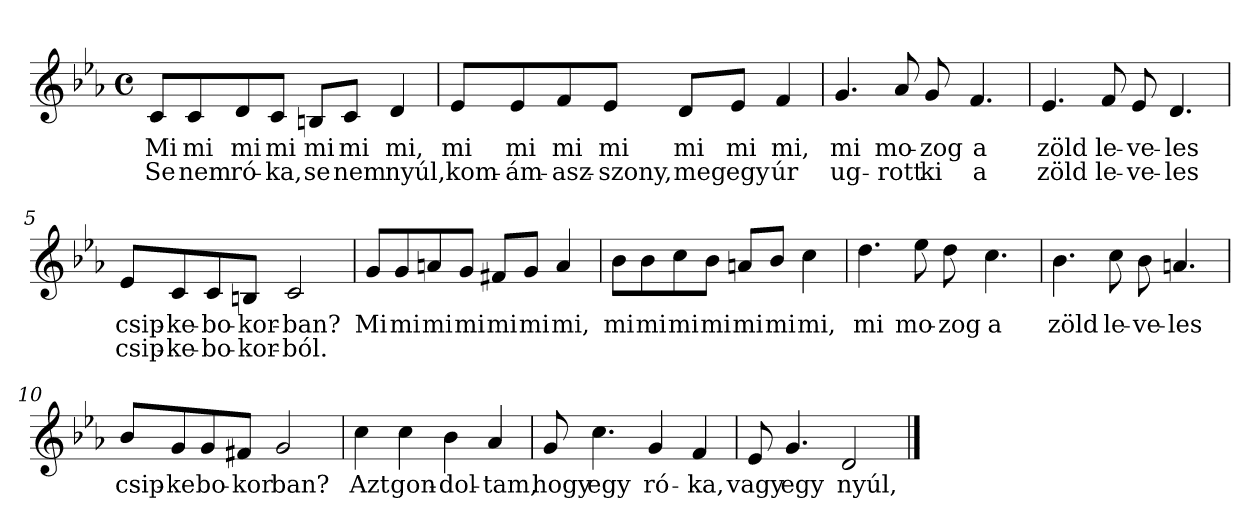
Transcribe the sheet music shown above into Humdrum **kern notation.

**kern	**text	**text
*part1	*part1	*part1
*staff1	*staff1	*staff1
*clefG2	*	*
*k[b-e-a-]	*	*
*c:	*	*
*M4/4	*	*
*met(c)	*	*
=1	=1	=1
!	!LO:LY:b	!LO:LY:b
8c/L	Mi	Se
!	!LO:LY:b	!LO:LY:b
8c/	mi	nem
!	!LO:LY:b	!LO:LY:b
8d/	mi	ró-
!	!LO:LY:b	!LO:LY:b
8c/J	mi	-ka,
!	!LO:LY:b	!LO:LY:b
8Bn/L	mi	se
!	!LO:LY:b	!LO:LY:b
8c/J	mi	nem
!	!LO:LY:b	!LO:LY:b
4d/	mi,	nyúl,
=2	=2	=2
!	!LO:LY:b	!LO:LY:b
8e-/L	mi	kom-
!	!LO:LY:b	!LO:LY:b
8e-/	mi	-ám-
!	!LO:LY:b	!LO:LY:b
8f/	mi	-asz-
!	!LO:LY:b	!LO:LY:b
8e-/J	mi	-szony,
!	!LO:LY:b	!LO:LY:b
8d/L	mi	meg
!	!LO:LY:b	!LO:LY:b
8e-/J	mi	egy
!	!LO:LY:b	!LO:LY:b
4f/	mi,	úr
=3	=3	=3
!	!LO:LY:b	!LO:LY:b
4.g/	mi	ug-
!	!LO:LY:b	!LO:LY:b
8a-/	mo-	-rott
!	!LO:LY:b	!LO:LY:b
8g/	-zog	ki
!	!LO:LY:b	!LO:LY:b
4.f/	a	a
=4	=4	=4
!	!LO:LY:b	!LO:LY:b
4.e-/	zöld	zöld
!	!LO:LY:b	!LO:LY:b
8f/	le-	le-
!	!LO:LY:b	!LO:LY:b
8e-/	-ve-	-ve-
!	!LO:LY:b	!LO:LY:b
4.d/	-les	-les
=5	=5	=5
!	!LO:LY:b	!LO:LY:b
8e-/L	csip-	csip-
!	!LO:LY:b	!LO:LY:b
8c/	-ke-	-ke-
!	!LO:LY:b	!LO:LY:b
8c/	-bo-	-bo-
!	!LO:LY:b	!LO:LY:b
8Bn/J	-kor-	-kor-
!	!LO:LY:b	!LO:LY:b
2c/	-ban?	-ból.
!!LO:LB:g=z
=6	=6	=6
!	!LO:LY:b	!
8g/L	Mi	.
!	!LO:LY:b	!
8g/	mi	.
!	!LO:LY:b	!
8an/	mi	.
!	!LO:LY:b	!
8g/J	mi	.
!	!LO:LY:b	!
8f#X/L	mi	.
!	!LO:LY:b	!
8g/J	mi	.
!	!LO:LY:b	!
4a/	mi,	.
=7	=7	=7
!	!LO:LY:b	!
8b-\L	mi	.
!	!LO:LY:b	!
8b-\	mi	.
!	!LO:LY:b	!
8cc\	mi	.
!	!LO:LY:b	!
8b-\J	mi	.
!	!LO:LY:b	!
8an/L	mi	.
!	!LO:LY:b	!
8b-/J	mi	.
!	!LO:LY:b	!
4cc\	mi,	.
=8	=8	=8
!	!LO:LY:b	!
4.dd\	mi	.
!	!LO:LY:b	!
8ee-\	mo-	.
!	!LO:LY:b	!
8dd\	-zog	.
!	!LO:LY:b	!
4.cc\	a	.
=9	=9	=9
!	!LO:LY:b	!
4.b-\	zöld	.
!	!LO:LY:b	!
8cc\	le-	.
!	!LO:LY:b	!
8b-\	-ve-	.
!	!LO:LY:b	!
4.an/	-les	.
=10	=10	=10
!	!LO:LY:b	!
8b-/L	csip-	.
!	!LO:LY:b	!
8g/	-ke	.
!	!LO:LY:b	!
8g/	bo-	.
!	!LO:LY:b	!
8f#X/J	-kor	.
!	!LO:LY:b	!
2g/	ban?	.
!!LO:LB:g=z
=11	=11	=11
!	!LO:LY:b	!
4cc\	Azt	.
!	!LO:LY:b	!
4cc\	gon-	.
!	!LO:LY:b	!
4b-\	-dol-	.
!	!LO:LY:b	!
4a-/	-tam,	.
=12	=12	=12
!	!LO:LY:b	!
8g/	hogy	.
!	!LO:LY:b	!
4.cc\	egy	.
!	!LO:LY:b	!
4g/	ró-	.
!	!LO:LY:b	!
4f/	-ka,	.
=13	=13	=13
!	!LO:LY:b	!
8e-/	vagy	.
!	!LO:LY:b	!
4.g/	egy	.
!	!LO:LY:b	!
2d/	nyúl,	.
==	==	==
*-	*-	*-
